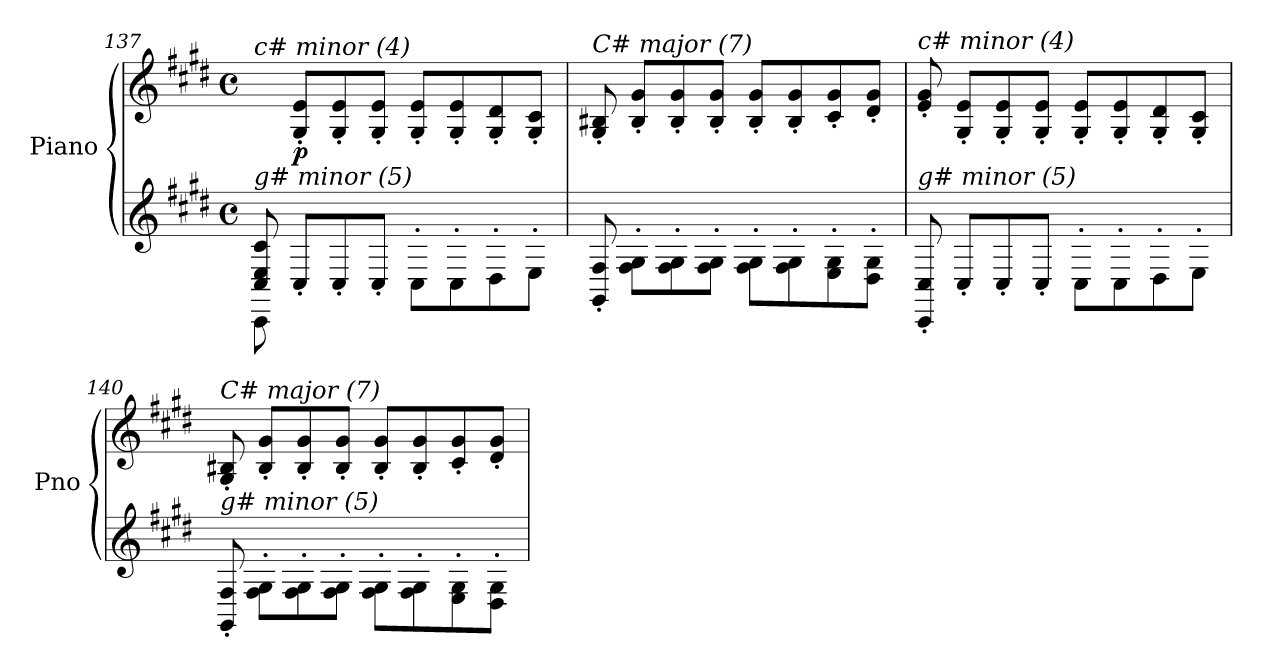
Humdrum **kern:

**kern	**kern	**dynam
*part1	*part1	*part1
*staff2	*staff1	*staff1/2
*I"Piano	*	*
*I'Pno	*	*
!!LO:LB:g=z
*clefG2	*clefG2	*
*k[f#c#g#d#]	*k[f#c#g#d#]	*
*M4/4	*M4/4	*
*met(c)	*met(c)	*
=137	=137	=137
*^	*	*
!	!	!LO:TX:i:t=c# minor (4)	!
!LO:TX:i:t=g# minor (5)	!	!	!
8C#/ 8E/ 8c#/	8CC#\	8ryy	.
!	!	!	!LO:DY:b
2..ryy	8C#'/L	8G#/' 8e/'L	p
.	8C#'/	8G#/' 8e/'	.
.	8C#'/J	8G#/' 8e/'J	.
.	8C#'\L	8G#/' 8e/'L	.
.	8C#'\	8G#/' 8e/'	.
.	8D#'\	8G#/' 8d#/'	.
.	8E'\J	8G#/' 8c#/'J	.
=138	=138	=138	=138
!	!	!LO:TX:i:t=C# major (7)	!
!LO:TX:i:t=g# minor (5)	!	!	!
*v	*v	*	*
8GG#/' 8F#/'	8G#/' 8B#X/'	.
8F#\' 8G#\'L	8B#/' 8g#/'L	.
8F#\' 8G#\'	8B#/' 8g#/'	.
8F#\' 8G#\'J	8B#/' 8g#/'J	.
8F#\' 8G#\'L	8B#/' 8g#/'L	.
8F#\' 8G#\'	8B#/' 8g#/'	.
8E\' 8G#\'	8c#/' 8g#/'	.
8D#\' 8G#\'J	8d#/' 8g#/'J	.
=139	=139	=139
!	!LO:TX:i:t=c# minor (4)	!
!LO:TX:i:t=g# minor (5)	!	!
8CC#/' 8C#/'	8e/' 8g#/'	.
8C#'/L	8G#/' 8e/'L	.
8C#'/	8G#/' 8e/'	.
8C#'/J	8G#/' 8e/'J	.
8C#'\L	8G#/' 8e/'L	.
8C#'\	8G#/' 8e/'	.
8D#'\	8G#/' 8d#/'	.
8E'\J	8G#/' 8c#/'J	.
=140	=140	=140
!	!LO:TX:i:t=C# major (7)	!
!LO:TX:i:t=g# minor (5)	!	!
8GG#/' 8F#/'	8G#/' 8B#X/'	.
8F#\' 8G#\'L	8B#/' 8g#/'L	.
8F#\' 8G#\'	8B#/' 8g#/'	.
8F#\' 8G#\'J	8B#/' 8g#/'J	.
8F#\' 8G#\'L	8B#/' 8g#/'L	.
8F#\' 8G#\'	8B#/' 8g#/'	.
8E\' 8G#\'	8c#/' 8g#/'	.
8D#\' 8G#\'J	8d#/' 8g#/'J	.
=	=	=
*-	*-	*-
